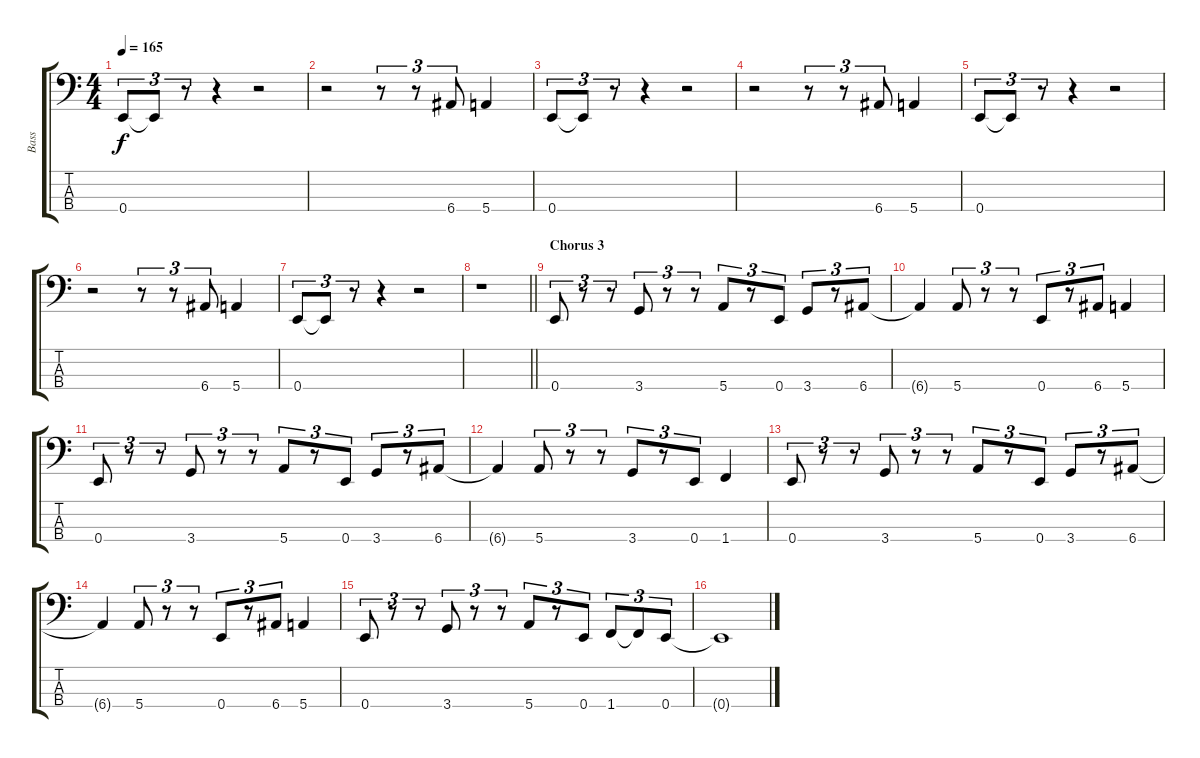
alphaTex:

\track ("Bass" "Bass") {instrument electricbassfinger}
\staff {score tabs}
\tuning (G2 D2 A1 E1) {hide}
\ts (4 4)
\tempo 165
\clef f4
\ks c
0.4.8{tu (3 2) dy f} 0.4{t}.8{tu (3 2)} r.8{tu (3 2)} r.4 r.2 |
r.2 r.8{tu (3 2)} r.8{tu (3 2)} 6.4.8{tu (3 2)} 5.4.4 |
0.4.8{tu (3 2)} 0.4{t}.8{tu (3 2)} r.8{tu (3 2)} r.4 r.2 |
r.2 r.8{tu (3 2)} r.8{tu (3 2)} 6.4.8{tu (3 2)} 5.4.4 |
0.4.8{tu (3 2)} 0.4{t}.8{tu (3 2)} r.8{tu (3 2)} r.4 r.2 |
r.2 r.8{tu (3 2)} r.8{tu (3 2)} 6.4.8{tu (3 2)} 5.4.4 |
0.4.8{tu (3 2)} 0.4{t}.8{tu (3 2)} r.8{tu (3 2)} r.4 r.2 |
\barLineRight lightlight
r.1 |
\section ("" "Chorus 3")
0.4.8{tu (3 2)} r.8{tu (3 2)} r.8{tu (3 2)} 3.4.8{tu (3 2)} r.8{tu (3 2)} r.8{tu (3 2)} 5.4.8{tu (3 2)} r.8{tu (3 2)} 0.4.8{tu (3 2)} 3.4.8{tu (3 2)} r.8{tu (3 2)} 6.4.8{tu (3 2)} |
6.4{t}.4 5.4.8{tu (3 2)} r.8{tu (3 2)} r.8{tu (3 2)} 0.4.8{tu (3 2)} r.8{tu (3 2)} 6.4.8{tu (3 2)} 5.4.4 |
0.4.8{tu (3 2)} r.8{tu (3 2)} r.8{tu (3 2)} 3.4.8{tu (3 2)} r.8{tu (3 2)} r.8{tu (3 2)} 5.4.8{tu (3 2)} r.8{tu (3 2)} 0.4.8{tu (3 2)} 3.4.8{tu (3 2)} r.8{tu (3 2)} 6.4.8{tu (3 2)} |
6.4{t}.4 5.4.8{tu (3 2)} r.8{tu (3 2)} r.8{tu (3 2)} 3.4.8{tu (3 2)} r.8{tu (3 2)} 0.4.8{tu (3 2)} 1.4.4 |
0.4.8{tu (3 2)} r.8{tu (3 2)} r.8{tu (3 2)} 3.4.8{tu (3 2)} r.8{tu (3 2)} r.8{tu (3 2)} 5.4.8{tu (3 2)} r.8{tu (3 2)} 0.4.8{tu (3 2)} 3.4.8{tu (3 2)} r.8{tu (3 2)} 6.4.8{tu (3 2)} |
6.4{t}.4 5.4.8{tu (3 2)} r.8{tu (3 2)} r.8{tu (3 2)} 0.4.8{tu (3 2)} r.8{tu (3 2)} 6.4.8{tu (3 2)} 5.4.4 |
0.4.8{tu (3 2)} r.8{tu (3 2)} r.8{tu (3 2)} 3.4.8{tu (3 2)} r.8{tu (3 2)} r.8{tu (3 2)} 5.4.8{tu (3 2)} r.8{tu (3 2)} 0.4.8{tu (3 2)} 1.4.8{tu (3 2)} 1.4{t}.8{tu (3 2)} 0.4.8{tu (3 2)} |
0.4{t}.1
